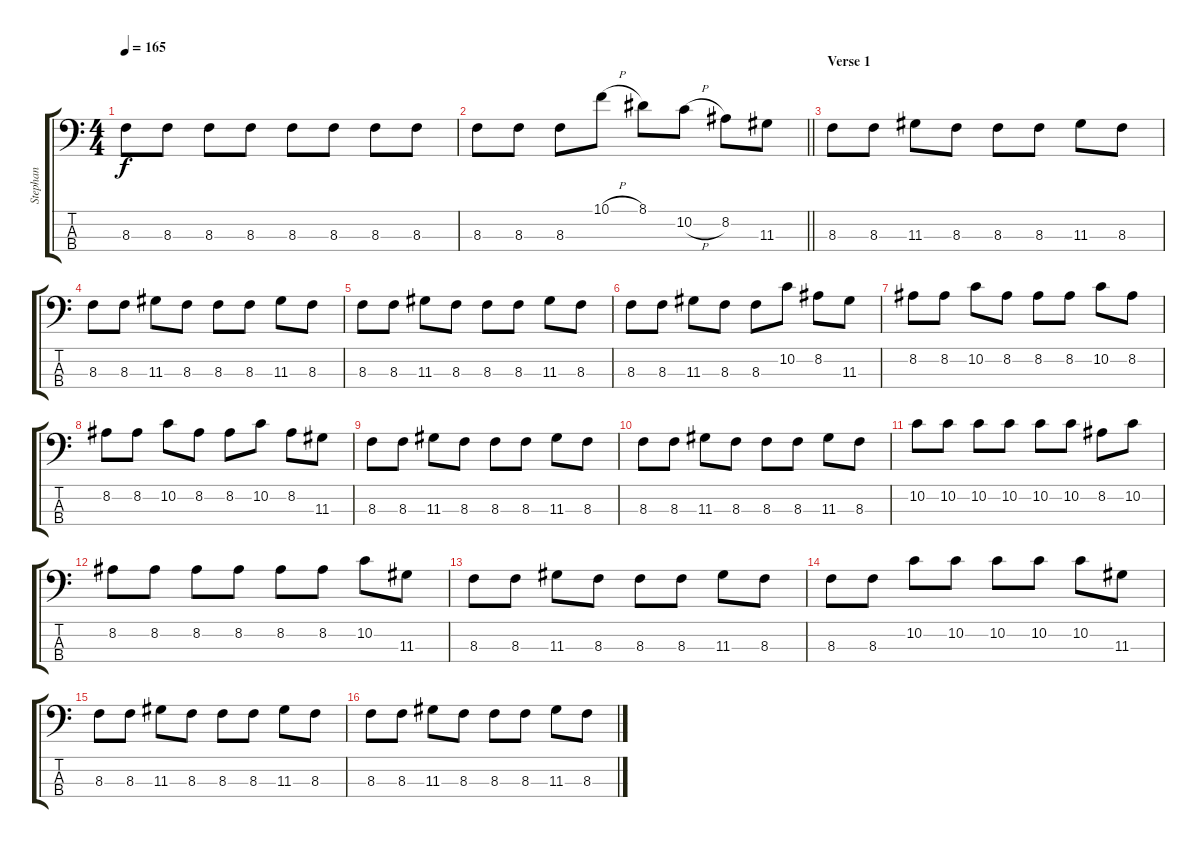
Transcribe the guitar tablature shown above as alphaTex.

\track ("Stephan" "Stephan") {instrument electricbassfinger}
\staff {score tabs}
\tuning (G2 D2 A1 E1) {hide}
\ts (4 4)
\tempo 165
\clef f4
\ks c
8.3.8{dy f} 8.3.8 8.3.8 8.3.8 8.3.8 8.3.8 8.3.8 8.3.8 |
\barLineRight lightlight
8.3.8 8.3.8 8.3.8 10.1{h}.8 8.1.8 10.2{h}.8 8.2.8 11.3.8 |
\section ("" "Verse 1")
8.3.8 8.3.8 11.3.8 8.3.8 8.3.8 8.3.8 11.3.8 8.3.8 |
8.3.8 8.3.8 11.3.8 8.3.8 8.3.8 8.3.8 11.3.8 8.3.8 |
8.3.8 8.3.8 11.3.8 8.3.8 8.3.8 8.3.8 11.3.8 8.3.8 |
8.3.8 8.3.8 11.3.8 8.3.8 8.3.8 10.2.8 8.2.8 11.3.8 |
8.2.8 8.2.8 10.2.8 8.2.8 8.2.8 8.2.8 10.2.8 8.2.8 |
8.2.8 8.2.8 10.2.8 8.2.8 8.2.8 10.2.8 8.2.8 11.3.8 |
8.3.8 8.3.8 11.3.8 8.3.8 8.3.8 8.3.8 11.3.8 8.3.8 |
8.3.8 8.3.8 11.3.8 8.3.8 8.3.8 8.3.8 11.3.8 8.3.8 |
10.2.8 10.2.8 10.2.8 10.2.8 10.2.8 10.2.8 8.2.8 10.2.8 |
8.2.8 8.2.8 8.2.8 8.2.8 8.2.8 8.2.8 10.2.8 11.3.8 |
8.3.8 8.3.8 11.3.8 8.3.8 8.3.8 8.3.8 11.3.8 8.3.8 |
8.3.8 8.3.8 10.2.8 10.2.8 10.2.8 10.2.8 10.2.8 11.3.8 |
8.3.8 8.3.8 11.3.8 8.3.8 8.3.8 8.3.8 11.3.8 8.3.8 |
8.3.8 8.3.8 11.3.8 8.3.8 8.3.8 8.3.8 11.3.8 8.3.8
